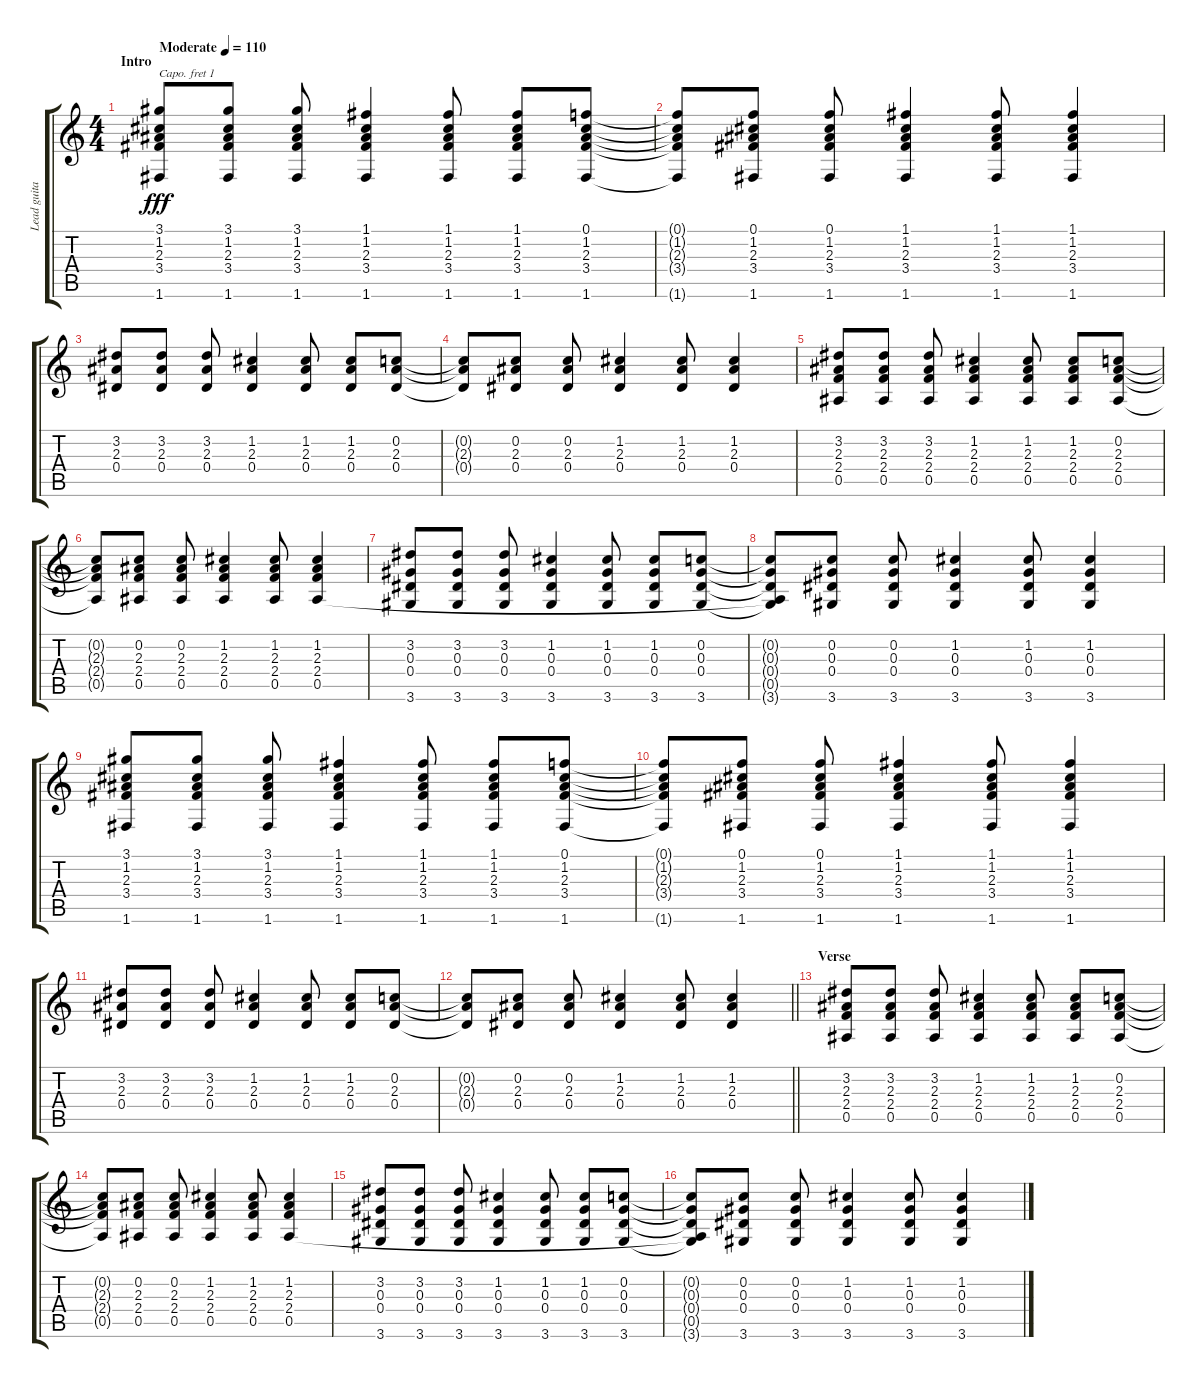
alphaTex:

\track ("Lead guitar" "Lead guita") {instrument electricguitarmuted}
\staff {score tabs}
\capo 1
\tuning (E4 B3 G3 D3 A2 E2) {hide}
\ts (4 4)
\section ("" "Intro")
\tempo (110 "Moderate")
\clef g2
\ks c
(3.1 1.2 2.3 3.4 1.6).8{dy fff instrument electricguitarmuted} (3.1 1.2 2.3 3.4 1.6).8 (3.1 1.2 2.3 3.4 1.6).8 (1.1 1.2 2.3 3.4 1.6).4 (1.1 1.2 2.3 3.4 1.6).8 (1.1 1.2 2.3 3.4 1.6).8 (0.1 1.2 2.3 3.4 1.6).8 |
(0.1{t} 1.2{t} 2.3{t} 3.4{t} 1.6{t}).8 (0.1 1.2 2.3 3.4 1.6).8 (0.1 1.2 2.3 3.4 1.6).8 (1.1 1.2 2.3 3.4 1.6).4 (1.1 1.2 2.3 3.4 1.6).8 (1.1 1.2 2.3 3.4 1.6).4 |
(3.2 2.3 0.4).8 (3.2 2.3 0.4).8 (3.2 2.3 0.4).8 (1.2 2.3 0.4).4 (1.2 2.3 0.4).8 (1.2 2.3 0.4).8 (0.2 2.3 0.4).8 |
(0.2{t} 2.3{t} 0.4{t}).8 (0.2 2.3 0.4).8 (0.2 2.3 0.4).8 (1.2 2.3 0.4).4 (1.2 2.3 0.4).8 (1.2 2.3 0.4).4 |
(3.2 2.3 2.4 0.5).8 (3.2 2.3 2.4 0.5).8 (3.2 2.3 2.4 0.5).8 (1.2 2.3 2.4 0.5).4 (1.2 2.3 2.4 0.5).8 (1.2 2.3 2.4 0.5).8 (0.2 2.3 2.4 0.5).8 |
(0.2{t} 2.3{t} 2.4{t} 0.5{t}).8 (0.2 2.3 2.4 0.5).8 (0.2 2.3 2.4 0.5).8 (1.2 2.3 2.4 0.5).4 (1.2 2.3 2.4 0.5).8 (1.2 2.3 2.4 0.5).4 |
(3.2 0.3 0.4 3.6).8 (3.2 0.3 0.4 3.6).8 (3.2 0.3 0.4 3.6).8 (1.2 0.3 0.4 3.6).4 (1.2 0.3 0.4 3.6).8 (1.2 0.3 0.4 3.6).8 (0.2 0.3 0.4 3.6).8 |
(0.2{t} 0.3{t} 0.4{t} 0.5{t} 3.6{t}).8 (0.2 0.3 0.4 3.6).8 (0.2 0.3 0.4 3.6).8 (1.2 0.3 0.4 3.6).4 (1.2 0.3 0.4 3.6).8 (1.2 0.3 0.4 3.6).4 |
(3.1 1.2 2.3 3.4 1.6).8 (3.1 1.2 2.3 3.4 1.6).8 (3.1 1.2 2.3 3.4 1.6).8 (1.1 1.2 2.3 3.4 1.6).4 (1.1 1.2 2.3 3.4 1.6).8 (1.1 1.2 2.3 3.4 1.6).8 (0.1 1.2 2.3 3.4 1.6).8 |
(0.1{t} 1.2{t} 2.3{t} 3.4{t} 1.6{t}).8 (0.1 1.2 2.3 3.4 1.6).8 (0.1 1.2 2.3 3.4 1.6).8 (1.1 1.2 2.3 3.4 1.6).4 (1.1 1.2 2.3 3.4 1.6).8 (1.1 1.2 2.3 3.4 1.6).4 |
(3.2 2.3 0.4).8 (3.2 2.3 0.4).8 (3.2 2.3 0.4).8 (1.2 2.3 0.4).4 (1.2 2.3 0.4).8 (1.2 2.3 0.4).8 (0.2 2.3 0.4).8 |
\barLineRight lightlight
(0.2{t} 2.3{t} 0.4{t}).8 (0.2 2.3 0.4).8 (0.2 2.3 0.4).8 (1.2 2.3 0.4).4 (1.2 2.3 0.4).8 (1.2 2.3 0.4).4 |
\section ("" "Verse")
(3.2 2.3 2.4 0.5).8 (3.2 2.3 2.4 0.5).8 (3.2 2.3 2.4 0.5).8 (1.2 2.3 2.4 0.5).4 (1.2 2.3 2.4 0.5).8 (1.2 2.3 2.4 0.5).8 (0.2 2.3 2.4 0.5).8 |
(0.2{t} 2.3{t} 2.4{t} 0.5{t}).8 (0.2 2.3 2.4 0.5).8 (0.2 2.3 2.4 0.5).8 (1.2 2.3 2.4 0.5).4 (1.2 2.3 2.4 0.5).8 (1.2 2.3 2.4 0.5).4 |
(3.2 0.3 0.4 3.6).8 (3.2 0.3 0.4 3.6).8 (3.2 0.3 0.4 3.6).8 (1.2 0.3 0.4 3.6).4 (1.2 0.3 0.4 3.6).8 (1.2 0.3 0.4 3.6).8 (0.2 0.3 0.4 3.6).8 |
(0.2{t} 0.3{t} 0.4{t} 0.5{t} 3.6{t}).8 (0.2 0.3 0.4 3.6).8 (0.2 0.3 0.4 3.6).8 (1.2 0.3 0.4 3.6).4 (1.2 0.3 0.4 3.6).8 (1.2 0.3 0.4 3.6).4
